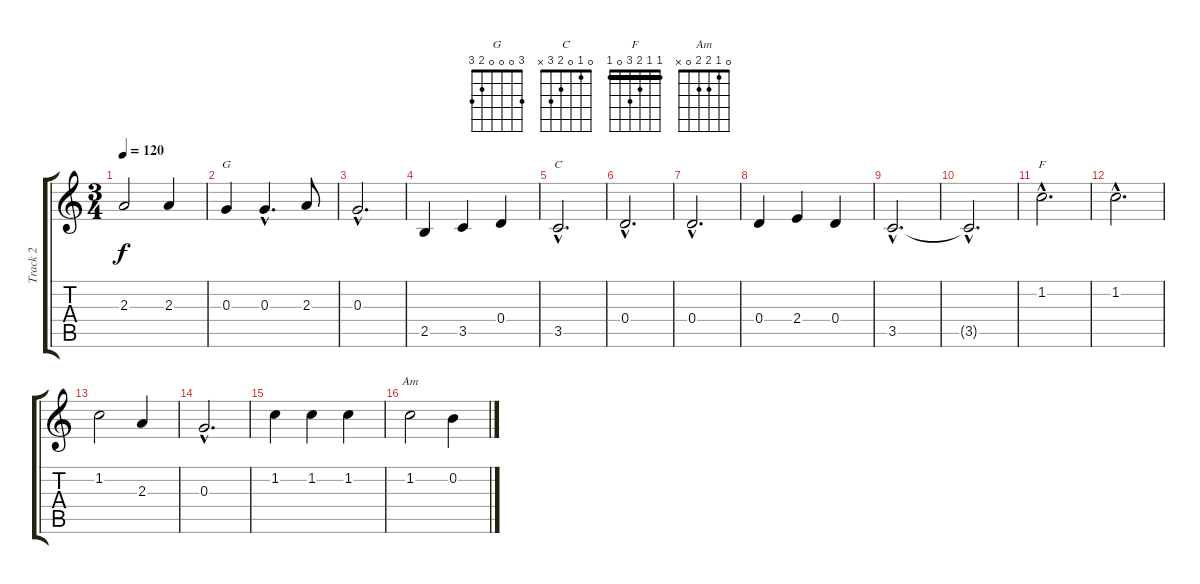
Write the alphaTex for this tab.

\track ("Track 2" "Track 2") {instrument electricguitarjazz}
\staff {score tabs}
\tuning (E4 B3 G3 D3 A2 E2) {hide}
\chord ("G" 3 0 0 0 2 3)
\chord ("C" 0 1 0 2 3 x)
\chord ("F" 1 1 2 3 0 1) {barre 1}
\chord ("Am" 0 1 2 2 0 x)
\ts (3 4)
\tempo 120
\clef g2
\ks c
2.3.2{dy f} 2.3.4 |
0.3.4{ch "G"} 0.3{hac}.4{d} 2.3.8 |
0.3{hac}.2{d} |
2.5.4 3.5.4 0.4.4 |
3.5{hac}.2{d ch "C"} |
0.4{hac}.2{d} |
0.4{hac}.2{d} |
0.4.4 2.4.4 0.4.4 |
3.5{hac}.2{d} |
3.5{hac t}.2{d} |
1.2{hac}.2{d ch "F"} |
1.2{hac}.2{d} |
1.2.2 2.3.4 |
0.3{hac}.2{d} |
1.2.4 1.2.4 1.2.4 |
1.2.2{ch "Am"} 0.2.4
